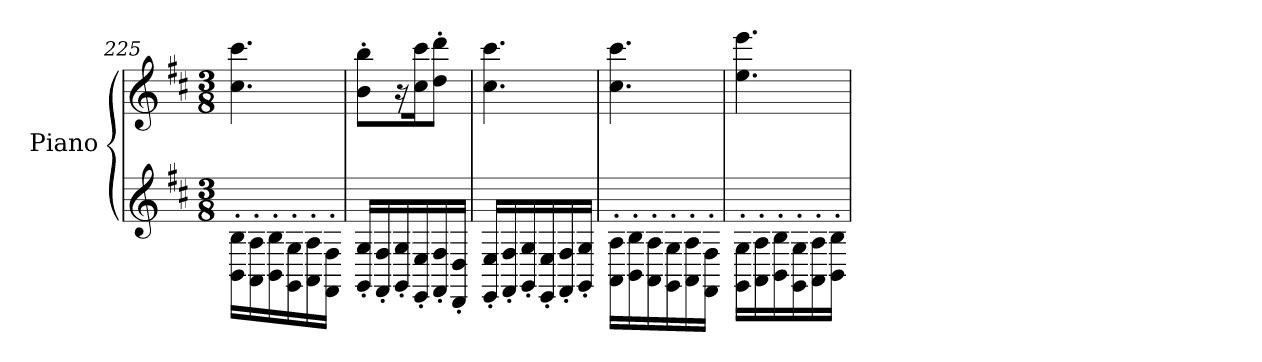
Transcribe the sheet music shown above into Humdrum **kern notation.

**kern	**kern
*part1	*part1
*staff2	*staff1
*I"Piano	*
*I'Pno.	*
*clefG2	*clefG2
*k[f#c#]	*k[f#c#]
*M3/8	*M3/8
=225	=225
16BB\' 16B\'LL	4.cc#\ 4.ccc#\
16AA\' 16A\'	.
16BB\' 16B\'	.
16GG\' 16G\'	.
16AA\' 16A\'	.
16FF#\' 16F#\'JJ	.
=226	=226
16GG/' 16G/'LL	8b\' 8bb\'L
16FF#/' 16F#/'	.
16GG/' 16G/'	16r
16EE/' 16E/'	16cc#\ 16ccc#\K
16FF#/' 16F#/'	8dd\' 8ddd\'J
16DD/' 16D/'JJ	.
=227	=227
16EE/' 16E/'LL	4.cc#\ 4.ccc#\
16FF#/' 16F#/'	.
16GG/' 16G/'	.
16EE/' 16E/'	.
16FF#/' 16F#/'	.
16GG/' 16G/'JJ	.
!!LO:PB:g=z
=228	=228
16AA\' 16A\'LL	4.cc#\ 4.ccc#\
16BB\' 16B\'	.
16AA\' 16A\'	.
16GG\' 16G\'	.
16AA\' 16A\'	.
16FF#\' 16F#\'JJ	.
=229	=229
16GG\' 16G\'LL	4.ee\ 4.eee\
16AA\' 16A\'	.
16BB\' 16B\'	.
16GG\' 16G\'	.
16AA\' 16A\'	.
16BB\' 16B\'JJ	.
=	=
*-	*-
